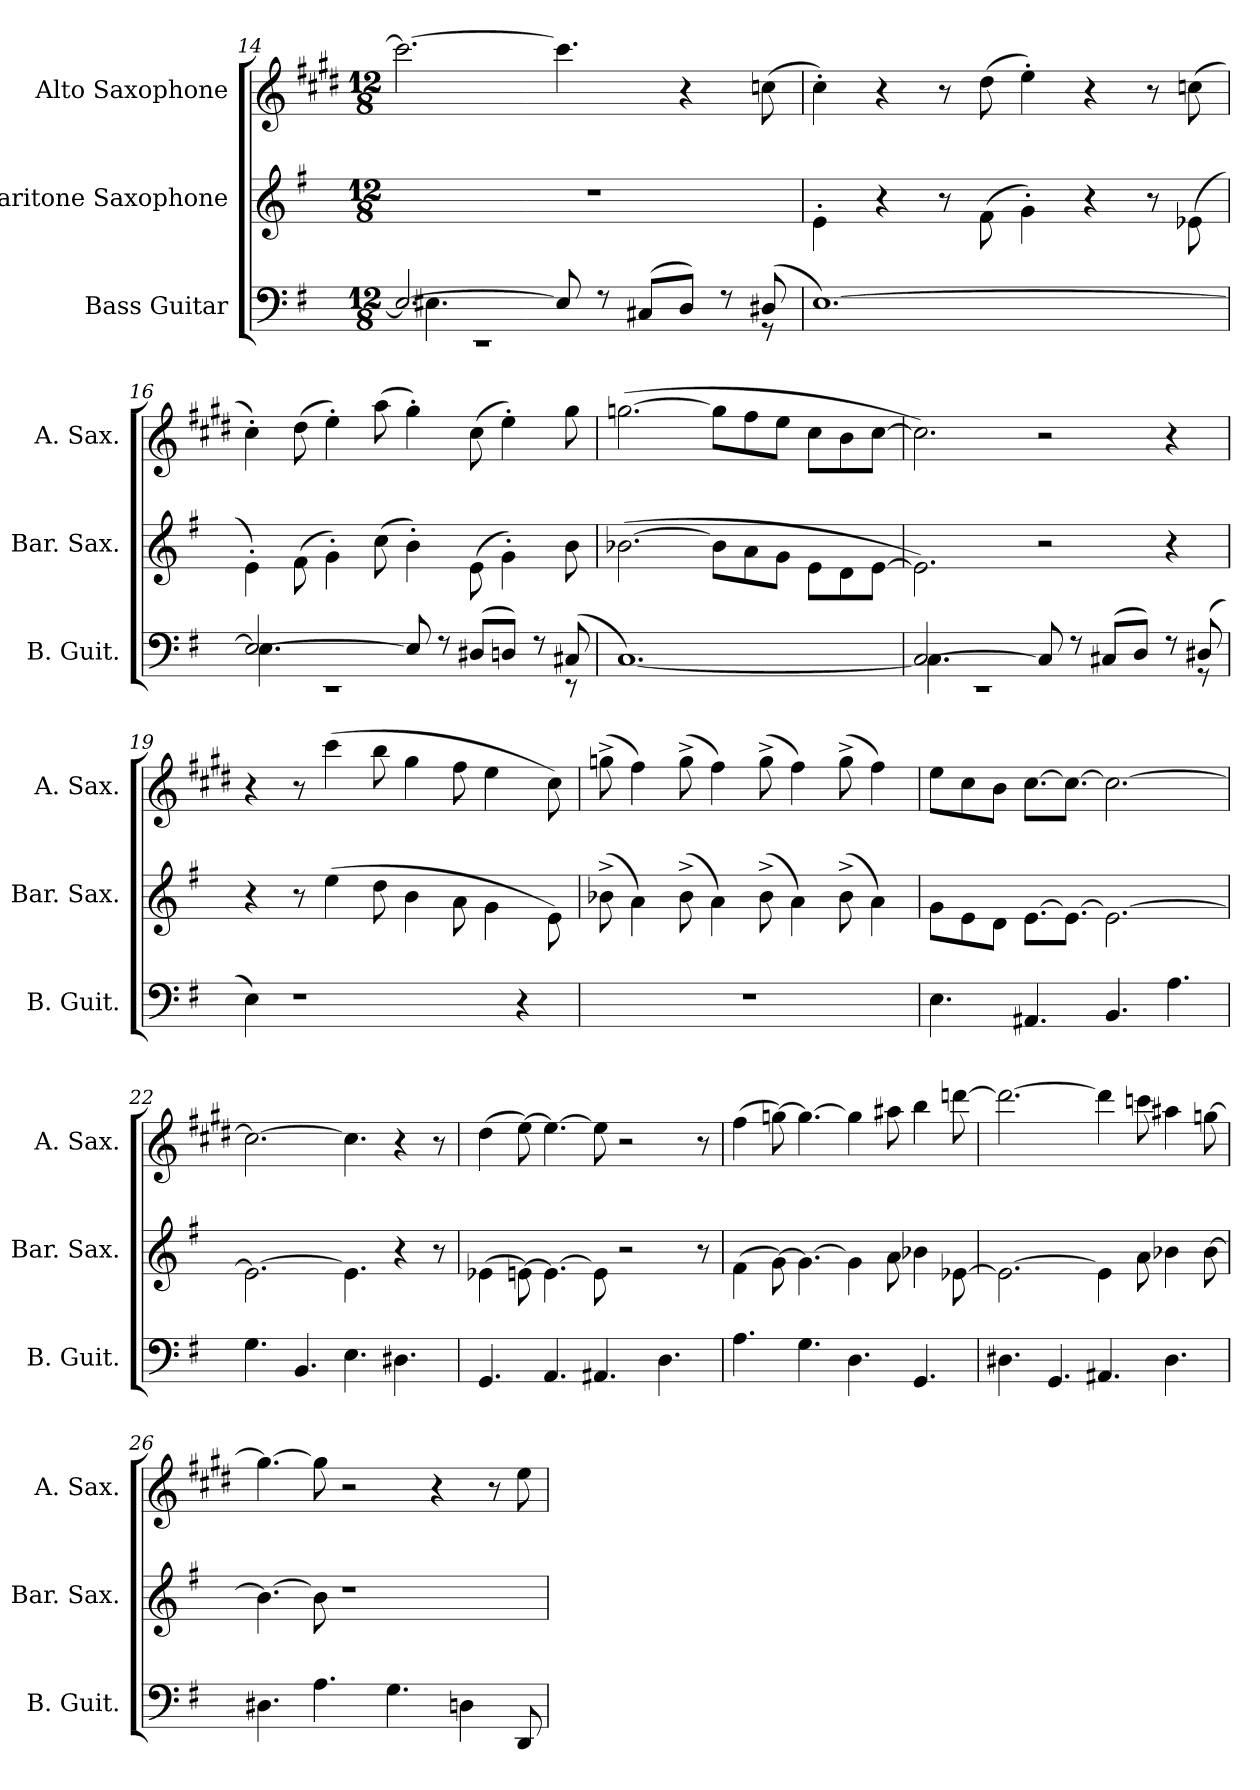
**kern	**kern	**kern
*part3	*part2	*part1
*staff3	*staff2	*staff1
*I"Bass Guitar	*I"Baritone Saxophone	*I"Alto Saxophone
*I'B. Guit.	*I'Bar. Sax.	*I'A. Sax.
*clefF4	*clefG2	*clefG2
*ITrd7c12	*ITrd12c21	*ITrd5c9
*k[f#]	*k[f#]	*k[f#]
*M12/8	*M12/8	*M12/8
=14	=14	=14
*^	*	*
2.EE#/_	4.EE#X\	1.r	2.ee-\_
.	1r	.	.
8EE#/]	.	.	4.ee-\]
8r	.	.	.
(8CC#X/L	.	.	.
8DD/J)	.	.	4r
8r	.	.	.
(8DD#X/	8r	.	(8e-X\
*v	*v	*	*
=15	=15	=15
[1.EE)	4E'\	4e'\)
.	4r	4r
.	8r	8r
.	(8F#\	(8f#\
.	4G'\)	4g'\)
.	4r	4r
.	8r	8r
.	(8E-X\	(8e-X\
!!LO:PB:g=z
=16	=16	=16
*^	*	*
2.EE/_	4.EE\	4E'\)	4e'\)
.	.	(8F#\	(8f#\
.	1r	4G'\)	4g'\)
.	.	(8c\	(8cc\
8EE/]	.	4B'\)	4b'\)
8r	.	.	.
(8DD#X/L	.	(8E\	(8e\
8DDn/J)	.	4G'\)	4g'\)
8r	.	.	.
(8CC#X/	8r	8B\	8b\
*v	*v	*	*
=17	=17	=17
[1.CC)	([2.B-X\	([2.b-X\
.	8B-\L]	8b-\L]
.	8A\	8a\
.	8G\J	8g\J
.	8E\L	8e\L
.	8D\	8d\
.	[8E\J	[8e\J
=18	=18	=18
*^	*	*
2.CC/_	4.CC\	2.E\])	2.e\])
.	1r	.	.
8CC/]	.	2r	2r
8r	.	.	.
(8CC#X/L	.	.	.
8DD/J)	.	.	.
8r	.	4r	4r
(8DD#X/	8r	.	.
*v	*v	*	*
!!LO:LB:g=z
=19	=19	=19
4EE\)	4r	4r
1r	8r	8r
.	(4e\	(4ee\
.	8d\	8dd\
.	4B\	4b\
.	8A\	8a\
.	4G\	4g\
4r	.	.
.	8E\)	8e\)
=20	=20	=20
1.r	(8B-X^\	(8b-X^\
.	4A\)	4a\)
.	(8B-^\	(8b-^\
.	4A\)	4a\)
.	(8B-^\	(8b-^\
.	4A\)	4a\)
.	(8B-^\	(8b-^\
.	4A\)	4a\)
=21	=21	=21
4.EE\	8G\L	8g\L
.	8E\	8e\
.	8D\J	8d\J
4.AAA#X/	[8.E\L	[8.e\L
.	8.E\J_	8.e\J_
4.BBB/	2.E\_	2.e\_
4.AA\	.	.
=22	=22	=22
4.GG\	2.E\_	2.e\_
4.BBB/	.	.
4.EE\	4.E\]	4.e\]
4.DD#X\	4r	4r
.	8r	8r
!!LO:LB:g=z
=23	=23	=23
4.GGG/	(4E-X\	(4f#\
.	[8En\)	[8g\)
4.AAA/	4.E\_	4.g\_
4.AAA#X/	8E\]	8g\]
.	2r	2r
4.DD\	.	.
.	8r	8r
=24	=24	=24
4.AA\	(4F#\	(4a\
.	[8G\)	[8b-X\)
4.GG\	4.G\_	4.b-\_
4.DD\	4G\]	4b-\]
.	8A\	8cc#X\
4.GGG/	4B-X\	4dd\
.	[8E-X\	[8ffn\
=25	=25	=25
4.DD#X\	2.E-\_	2.ff\_
4.GGG/	.	.
4.AAA#X/	4E-\]	4ff\]
.	8A\	8ee-X\
4.DD#\	4B-X\	4cc#X\
.	[8B-\	[8b-X\
=26	=26	=26
4.DD#X\	4.B-\_	4.b-\_
4.AA\	8B-\]	8b-\]
.	1r	2r
4.GG\	.	.
.	.	4r
4DDn\	.	.
.	.	8r
8DDD/	.	8g\
=	=	=
*-	*-	*-
